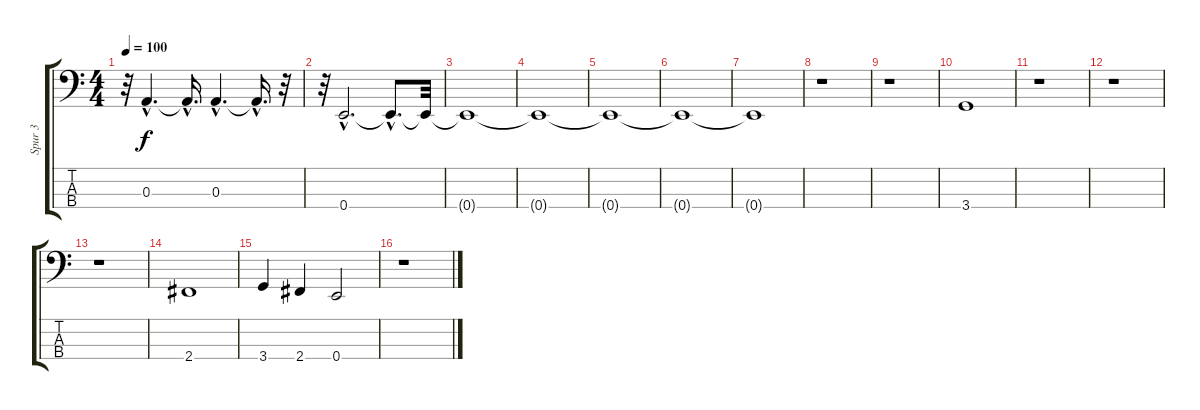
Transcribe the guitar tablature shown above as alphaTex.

\track ("Spur 3" "Spur 3") {instrument acousticbass}
\staff {score tabs}
\tuning (G2 D2 A1 E1) {hide}
\ts (4 4)
\tempo 100
\clef f4
\ks c
r.32{dy f} 0.3{hac}.4{d} 0.3{hac t}.16{d} 0.3{hac}.4{d} 0.3{hac t}.16{d} r.32 |
r.32 0.4{hac}.2{d} 0.4{hac t}.8{d} 0.4{t}.32 |
0.4{t}.1 |
0.4{t}.1 |
0.4{t}.1 |
0.4{t}.1 |
0.4{t}.1 |
r.1 |
r.1 |
3.4.1 |
r.1 |
r.1 |
r.1 |
2.4.1 |
3.4.4 2.4.4 0.4.2 |
r.1
